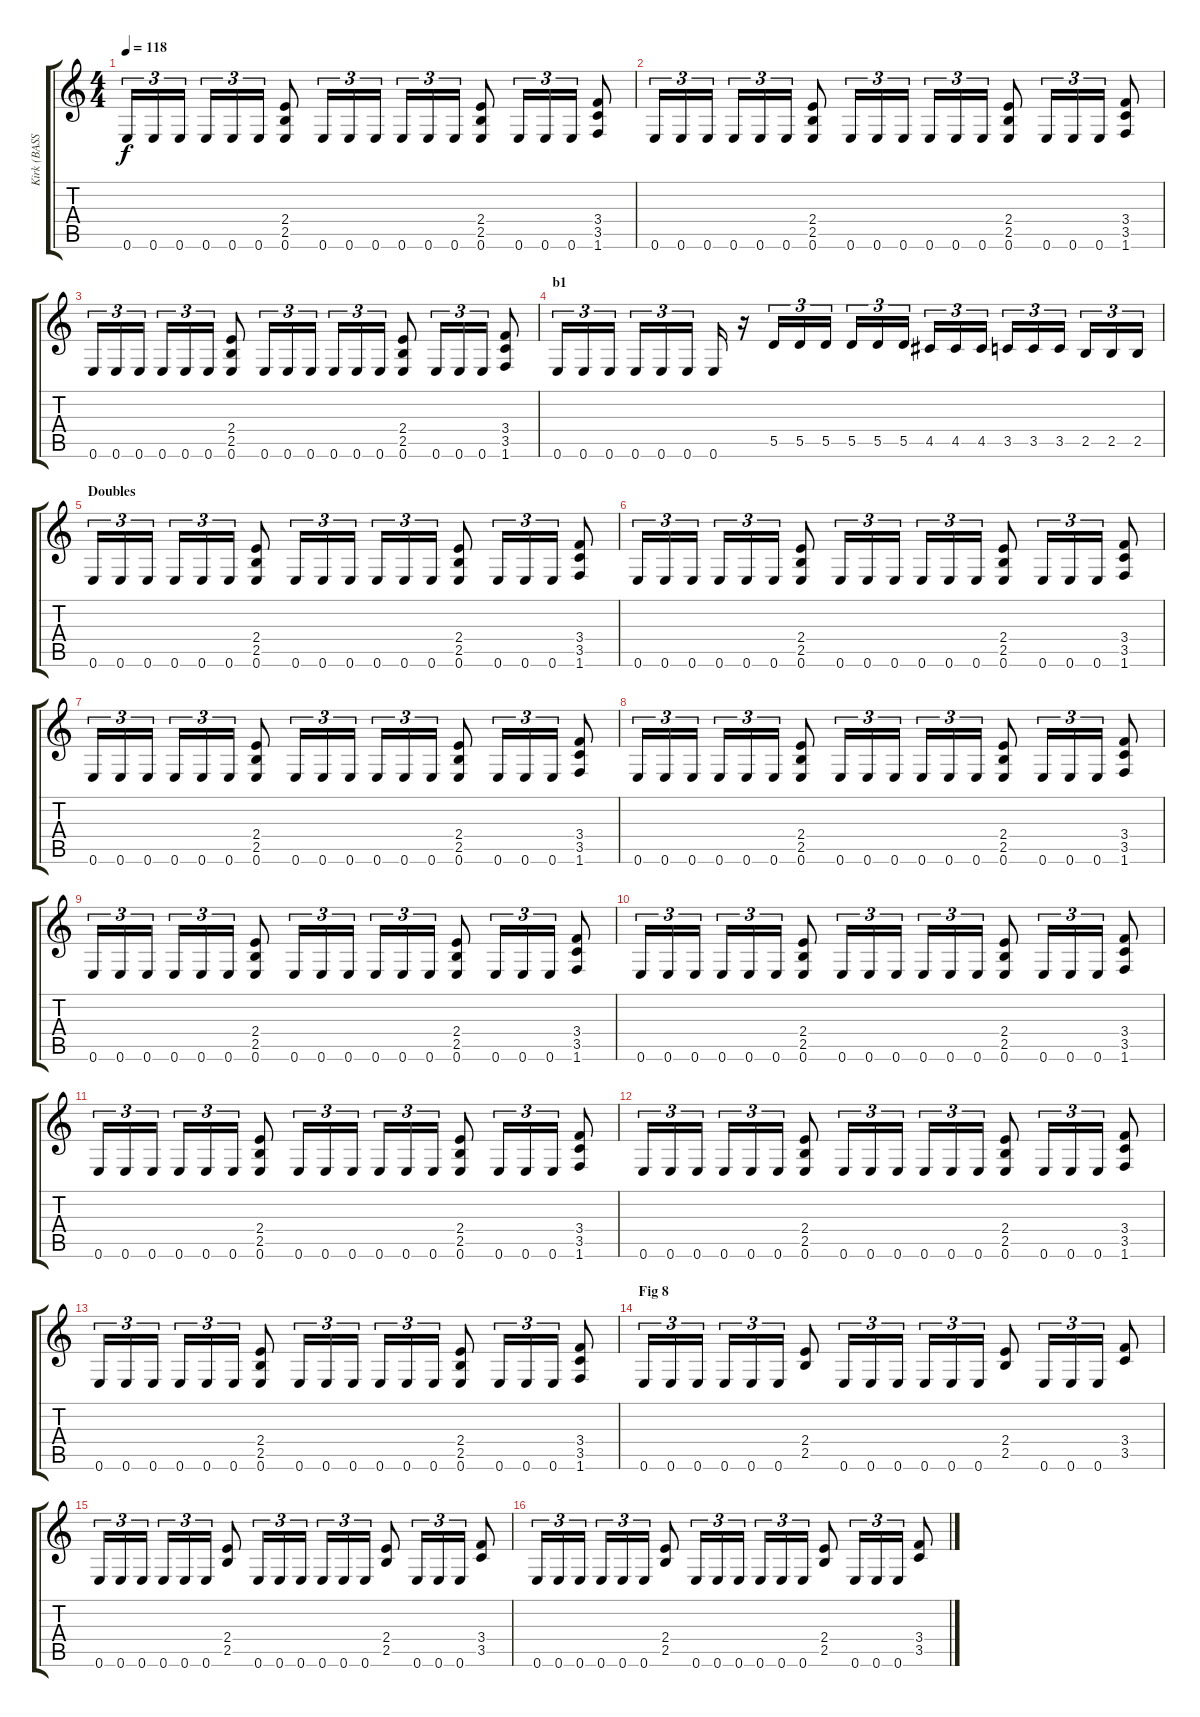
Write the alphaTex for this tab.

\track ("Kirk (BASS)" "Kirk (BASS") {instrument acousticguitarsteel}
\staff {score tabs}
\tuning (E4 B3 G3 D3 A2 E2) {hide}
\ts (4 4)
\tempo 118
\clef g2
\ks c
0.6.16{tu (3 2) dy f} 0.6.16{tu (3 2)} 0.6.16{tu (3 2) beam splitsecondary} 0.6.16{tu (3 2)} 0.6.16{tu (3 2)} 0.6.16{tu (3 2)} (2.4 2.5 0.6).8 0.6.16{tu (3 2)} 0.6.16{tu (3 2)} 0.6.16{tu (3 2)} 0.6.16{tu (3 2)} 0.6.16{tu (3 2)} 0.6.16{tu (3 2)} (2.4 2.5 0.6).8 0.6.16{tu (3 2)} 0.6.16{tu (3 2)} 0.6.16{tu (3 2)} (3.4 3.5 1.6).8 |
0.6.16{tu (3 2)} 0.6.16{tu (3 2)} 0.6.16{tu (3 2) beam splitsecondary} 0.6.16{tu (3 2)} 0.6.16{tu (3 2)} 0.6.16{tu (3 2)} (2.4 2.5 0.6).8 0.6.16{tu (3 2)} 0.6.16{tu (3 2)} 0.6.16{tu (3 2)} 0.6.16{tu (3 2)} 0.6.16{tu (3 2)} 0.6.16{tu (3 2)} (2.4 2.5 0.6).8 0.6.16{tu (3 2)} 0.6.16{tu (3 2)} 0.6.16{tu (3 2)} (3.4 3.5 1.6).8 |
0.6.16{tu (3 2)} 0.6.16{tu (3 2)} 0.6.16{tu (3 2) beam splitsecondary} 0.6.16{tu (3 2)} 0.6.16{tu (3 2)} 0.6.16{tu (3 2)} (2.4 2.5 0.6).8 0.6.16{tu (3 2)} 0.6.16{tu (3 2)} 0.6.16{tu (3 2)} 0.6.16{tu (3 2)} 0.6.16{tu (3 2)} 0.6.16{tu (3 2)} (2.4 2.5 0.6).8 0.6.16{tu (3 2)} 0.6.16{tu (3 2)} 0.6.16{tu (3 2)} (3.4 3.5 1.6).8 |
\section ("" "b1")
0.6.16{tu (3 2)} 0.6.16{tu (3 2)} 0.6.16{tu (3 2) beam splitsecondary} 0.6.16{tu (3 2)} 0.6.16{tu (3 2)} 0.6.16{tu (3 2)} 0.6.16 r.16 5.5.16{tu (3 2)} 5.5.16{tu (3 2)} 5.5.16{tu (3 2)} 5.5.16{tu (3 2)} 5.5.16{tu (3 2)} 5.5.16{tu (3 2) beam splitsecondary} 4.5.16{tu (3 2)} 4.5.16{tu (3 2)} 4.5.16{tu (3 2)} 3.5.16{tu (3 2)} 3.5.16{tu (3 2)} 3.5.16{tu (3 2) beam splitsecondary} 2.5.16{tu (3 2)} 2.5.16{tu (3 2)} 2.5.16{tu (3 2)} |
\section ("" "Doubles")
0.6.16{tu (3 2)} 0.6.16{tu (3 2)} 0.6.16{tu (3 2) beam splitsecondary} 0.6.16{tu (3 2)} 0.6.16{tu (3 2)} 0.6.16{tu (3 2)} (2.4 2.5 0.6).8 0.6.16{tu (3 2)} 0.6.16{tu (3 2)} 0.6.16{tu (3 2)} 0.6.16{tu (3 2)} 0.6.16{tu (3 2)} 0.6.16{tu (3 2)} (2.4 2.5 0.6).8 0.6.16{tu (3 2)} 0.6.16{tu (3 2)} 0.6.16{tu (3 2)} (3.4 3.5 1.6).8 |
0.6.16{tu (3 2)} 0.6.16{tu (3 2)} 0.6.16{tu (3 2) beam splitsecondary} 0.6.16{tu (3 2)} 0.6.16{tu (3 2)} 0.6.16{tu (3 2)} (2.4 2.5 0.6).8 0.6.16{tu (3 2)} 0.6.16{tu (3 2)} 0.6.16{tu (3 2)} 0.6.16{tu (3 2)} 0.6.16{tu (3 2)} 0.6.16{tu (3 2)} (2.4 2.5 0.6).8 0.6.16{tu (3 2)} 0.6.16{tu (3 2)} 0.6.16{tu (3 2)} (3.4 3.5 1.6).8 |
0.6.16{tu (3 2)} 0.6.16{tu (3 2)} 0.6.16{tu (3 2) beam splitsecondary} 0.6.16{tu (3 2)} 0.6.16{tu (3 2)} 0.6.16{tu (3 2)} (2.4 2.5 0.6).8 0.6.16{tu (3 2)} 0.6.16{tu (3 2)} 0.6.16{tu (3 2)} 0.6.16{tu (3 2)} 0.6.16{tu (3 2)} 0.6.16{tu (3 2)} (2.4 2.5 0.6).8 0.6.16{tu (3 2)} 0.6.16{tu (3 2)} 0.6.16{tu (3 2)} (3.4 3.5 1.6).8 |
0.6.16{tu (3 2)} 0.6.16{tu (3 2)} 0.6.16{tu (3 2) beam splitsecondary} 0.6.16{tu (3 2)} 0.6.16{tu (3 2)} 0.6.16{tu (3 2)} (2.4 2.5 0.6).8 0.6.16{tu (3 2)} 0.6.16{tu (3 2)} 0.6.16{tu (3 2)} 0.6.16{tu (3 2)} 0.6.16{tu (3 2)} 0.6.16{tu (3 2)} (2.4 2.5 0.6).8 0.6.16{tu (3 2)} 0.6.16{tu (3 2)} 0.6.16{tu (3 2)} (3.4 3.5 1.6).8 |
0.6.16{tu (3 2)} 0.6.16{tu (3 2)} 0.6.16{tu (3 2) beam splitsecondary} 0.6.16{tu (3 2)} 0.6.16{tu (3 2)} 0.6.16{tu (3 2)} (2.4 2.5 0.6).8 0.6.16{tu (3 2)} 0.6.16{tu (3 2)} 0.6.16{tu (3 2)} 0.6.16{tu (3 2)} 0.6.16{tu (3 2)} 0.6.16{tu (3 2)} (2.4 2.5 0.6).8 0.6.16{tu (3 2)} 0.6.16{tu (3 2)} 0.6.16{tu (3 2)} (3.4 3.5 1.6).8 |
0.6.16{tu (3 2)} 0.6.16{tu (3 2)} 0.6.16{tu (3 2) beam splitsecondary} 0.6.16{tu (3 2)} 0.6.16{tu (3 2)} 0.6.16{tu (3 2)} (2.4 2.5 0.6).8 0.6.16{tu (3 2)} 0.6.16{tu (3 2)} 0.6.16{tu (3 2)} 0.6.16{tu (3 2)} 0.6.16{tu (3 2)} 0.6.16{tu (3 2)} (2.4 2.5 0.6).8 0.6.16{tu (3 2)} 0.6.16{tu (3 2)} 0.6.16{tu (3 2)} (3.4 3.5 1.6).8 |
0.6.16{tu (3 2)} 0.6.16{tu (3 2)} 0.6.16{tu (3 2) beam splitsecondary} 0.6.16{tu (3 2)} 0.6.16{tu (3 2)} 0.6.16{tu (3 2)} (2.4 2.5 0.6).8 0.6.16{tu (3 2)} 0.6.16{tu (3 2)} 0.6.16{tu (3 2)} 0.6.16{tu (3 2)} 0.6.16{tu (3 2)} 0.6.16{tu (3 2)} (2.4 2.5 0.6).8 0.6.16{tu (3 2)} 0.6.16{tu (3 2)} 0.6.16{tu (3 2)} (3.4 3.5 1.6).8 |
0.6.16{tu (3 2)} 0.6.16{tu (3 2)} 0.6.16{tu (3 2) beam splitsecondary} 0.6.16{tu (3 2)} 0.6.16{tu (3 2)} 0.6.16{tu (3 2)} (2.4 2.5 0.6).8 0.6.16{tu (3 2)} 0.6.16{tu (3 2)} 0.6.16{tu (3 2)} 0.6.16{tu (3 2)} 0.6.16{tu (3 2)} 0.6.16{tu (3 2)} (2.4 2.5 0.6).8 0.6.16{tu (3 2)} 0.6.16{tu (3 2)} 0.6.16{tu (3 2)} (3.4 3.5 1.6).8 |
0.6.16{tu (3 2)} 0.6.16{tu (3 2)} 0.6.16{tu (3 2) beam splitsecondary} 0.6.16{tu (3 2)} 0.6.16{tu (3 2)} 0.6.16{tu (3 2)} (2.4 2.5 0.6).8 0.6.16{tu (3 2)} 0.6.16{tu (3 2)} 0.6.16{tu (3 2)} 0.6.16{tu (3 2)} 0.6.16{tu (3 2)} 0.6.16{tu (3 2)} (2.4 2.5 0.6).8 0.6.16{tu (3 2)} 0.6.16{tu (3 2)} 0.6.16{tu (3 2)} (3.4 3.5 1.6).8 |
\section ("" "Fig 8")
0.6.16{tu (3 2)} 0.6.16{tu (3 2)} 0.6.16{tu (3 2) beam splitsecondary} 0.6.16{tu (3 2)} 0.6.16{tu (3 2)} 0.6.16{tu (3 2)} (2.4 2.5).8 0.6.16{tu (3 2)} 0.6.16{tu (3 2)} 0.6.16{tu (3 2)} 0.6.16{tu (3 2)} 0.6.16{tu (3 2)} 0.6.16{tu (3 2)} (2.4 2.5).8 0.6.16{tu (3 2)} 0.6.16{tu (3 2)} 0.6.16{tu (3 2)} (3.4 3.5).8 |
0.6.16{tu (3 2)} 0.6.16{tu (3 2)} 0.6.16{tu (3 2) beam splitsecondary} 0.6.16{tu (3 2)} 0.6.16{tu (3 2)} 0.6.16{tu (3 2)} (2.4 2.5).8 0.6.16{tu (3 2)} 0.6.16{tu (3 2)} 0.6.16{tu (3 2)} 0.6.16{tu (3 2)} 0.6.16{tu (3 2)} 0.6.16{tu (3 2)} (2.4 2.5).8 0.6.16{tu (3 2)} 0.6.16{tu (3 2)} 0.6.16{tu (3 2)} (3.4 3.5).8 |
0.6.16{tu (3 2)} 0.6.16{tu (3 2)} 0.6.16{tu (3 2) beam splitsecondary} 0.6.16{tu (3 2)} 0.6.16{tu (3 2)} 0.6.16{tu (3 2)} (2.4 2.5).8 0.6.16{tu (3 2)} 0.6.16{tu (3 2)} 0.6.16{tu (3 2)} 0.6.16{tu (3 2)} 0.6.16{tu (3 2)} 0.6.16{tu (3 2)} (2.4 2.5).8 0.6.16{tu (3 2)} 0.6.16{tu (3 2)} 0.6.16{tu (3 2)} (3.4 3.5).8
